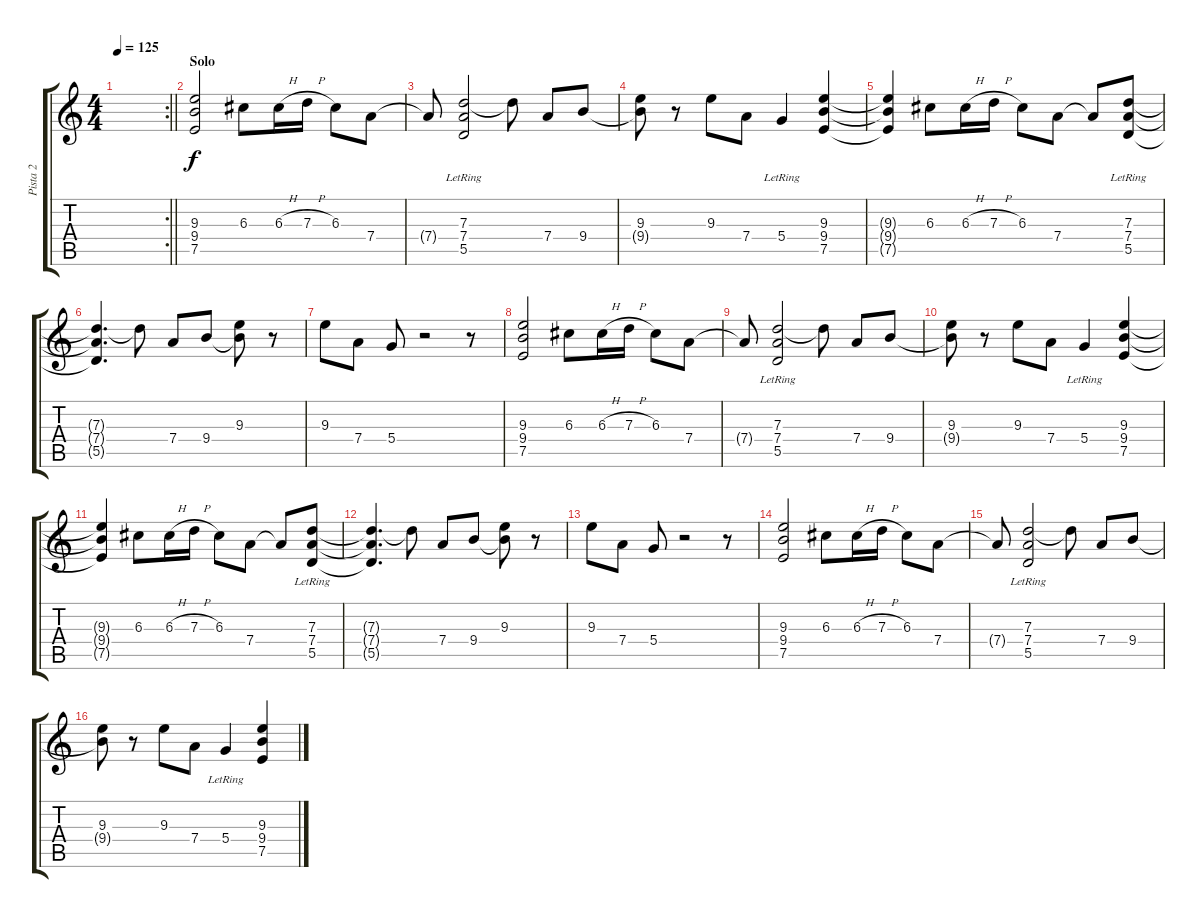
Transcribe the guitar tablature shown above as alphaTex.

\track ("Pista 2" "Pista 2") {instrument overdrivenguitar}
\staff {score tabs}
\tuning (E4 B3 G3 D3 A2 E2) {hide}
\rc 2
\ts (4 4)
\tempo 125
\clef g2
\barLineRight lightlight
\ks c
|
\section ("" "Solo")
(9.3 9.4 7.5).2{volume 10} 6.3.8 6.3{h}.16 7.3{h}.16 6.3.8 7.4.8 |
7.4{t}.8 (7.3 7.4 5.5{lr}).2 7.3{t}.8 7.4.8 9.4.8 |
(9.3 9.4{t}).8 r.8 9.3.8 7.4.8 5.4{lr}.4 (9.3 9.4 7.5).4 |
(9.3{t} 9.4{t} 7.5{t}).4 6.3.8 6.3{h}.16 7.3{h}.16 6.3.8 7.4.8 7.4{t}.8 (7.3 7.4 5.5{lr}).8 |
(7.3{t} 7.4{t} 5.5{t}).4{d} 7.3{t}.8 7.4.8 9.4.8 (9.3 9.4{t}).8 r.8 |
9.3.8 7.4.8 5.4.8 r.2 r.8 |
(9.3 9.4 7.5).2 6.3.8 6.3{h}.16 7.3{h}.16 6.3.8 7.4.8 |
7.4{t}.8 (7.3 7.4 5.5{lr}).2 7.3{t}.8 7.4.8 9.4.8 |
(9.3 9.4{t}).8 r.8 9.3.8 7.4.8 5.4{lr}.4 (9.3 9.4 7.5).4 |
(9.3{t} 9.4{t} 7.5{t}).4 6.3.8 6.3{h}.16 7.3{h}.16 6.3.8 7.4.8 7.4{t}.8 (7.3 7.4 5.5{lr}).8 |
(7.3{t} 7.4{t} 5.5{t}).4{d} 7.3{t}.8 7.4.8 9.4.8 (9.3 9.4{t}).8 r.8 |
9.3.8 7.4.8 5.4.8 r.2 r.8 |
(9.3 9.4 7.5).2 6.3.8 6.3{h}.16 7.3{h}.16 6.3.8 7.4.8 |
7.4{t}.8 (7.3 7.4 5.5{lr}).2 7.3{t}.8 7.4.8 9.4.8 |
(9.3 9.4{t}).8 r.8 9.3.8 7.4.8 5.4{lr}.4 (9.3 9.4 7.5).4
